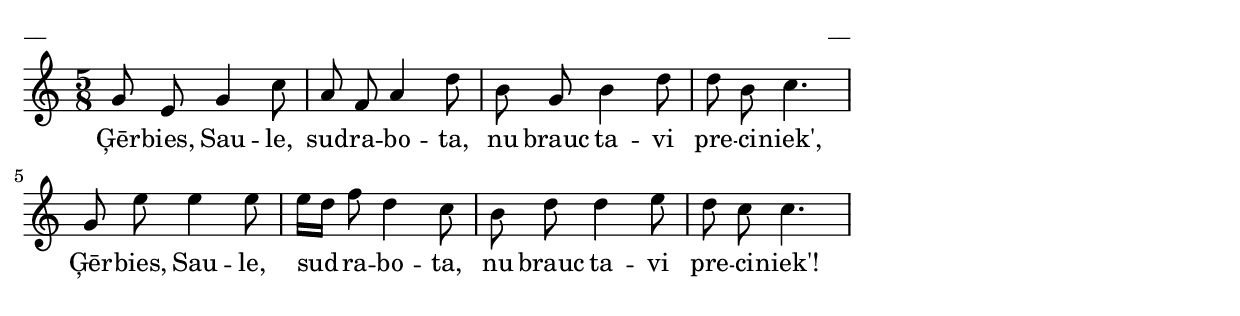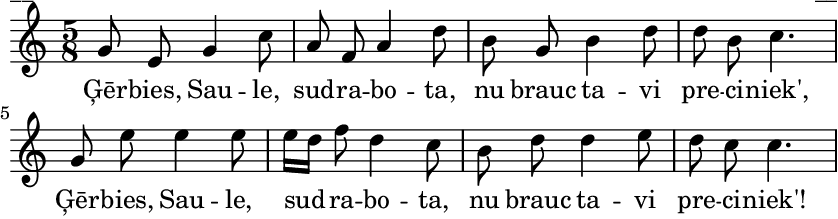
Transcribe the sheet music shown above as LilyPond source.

\version "2.13.18"
#(ly:set-option 'crop #t)
 
%\header {
% title = "Ģērbies, Saule, sudrabota"
%}
\paper {
line-width = 14\cm
left-margin = 0.4\cm
between-system-padding = 0.3\cm
between-system-space = 0.3\cm
}
\layout {
indent = #0
ragged-last = ##f
}

voiceA = \relative c' {
\clef "treble"
\key c \major
\time 5/8
g'8 e g4 c8 | a8 f a4 d8 | b8 g b4 d8 | d8 b c4. |
g8 e' e4 e8 | e16[ d] f8 d4 c8 | b8 d d4 e8 | d8 c c4. 
}


lyricA = \lyricmode {
Ģēr -- bies, Sau -- le, sud -- ra -- bo -- ta, nu brauc ta -- vi pre -- ci -- niek',
Ģēr -- bies, Sau -- le, sud -- ra -- bo -- ta, nu brauc ta -- vi pre -- ci -- niek'!
}





fullScore = <<
\new Staff {
<<
\new Voice = "voiceA" { \oneVoice \autoBeamOff \voiceA }
\new Lyrics \lyricsto "voiceA" \lyricA
>>
}
>>

\score {
\fullScore
\header { piece = "__" opus = "__" }
}
\markup { \with-color #(x11-color 'white) \sans \smaller "__" }
\score {
\unfoldRepeats
\fullScore
\midi {
\context { \Staff \remove "Staff_performer" }
\context { \Voice \consists "Staff_performer" }
}
}


